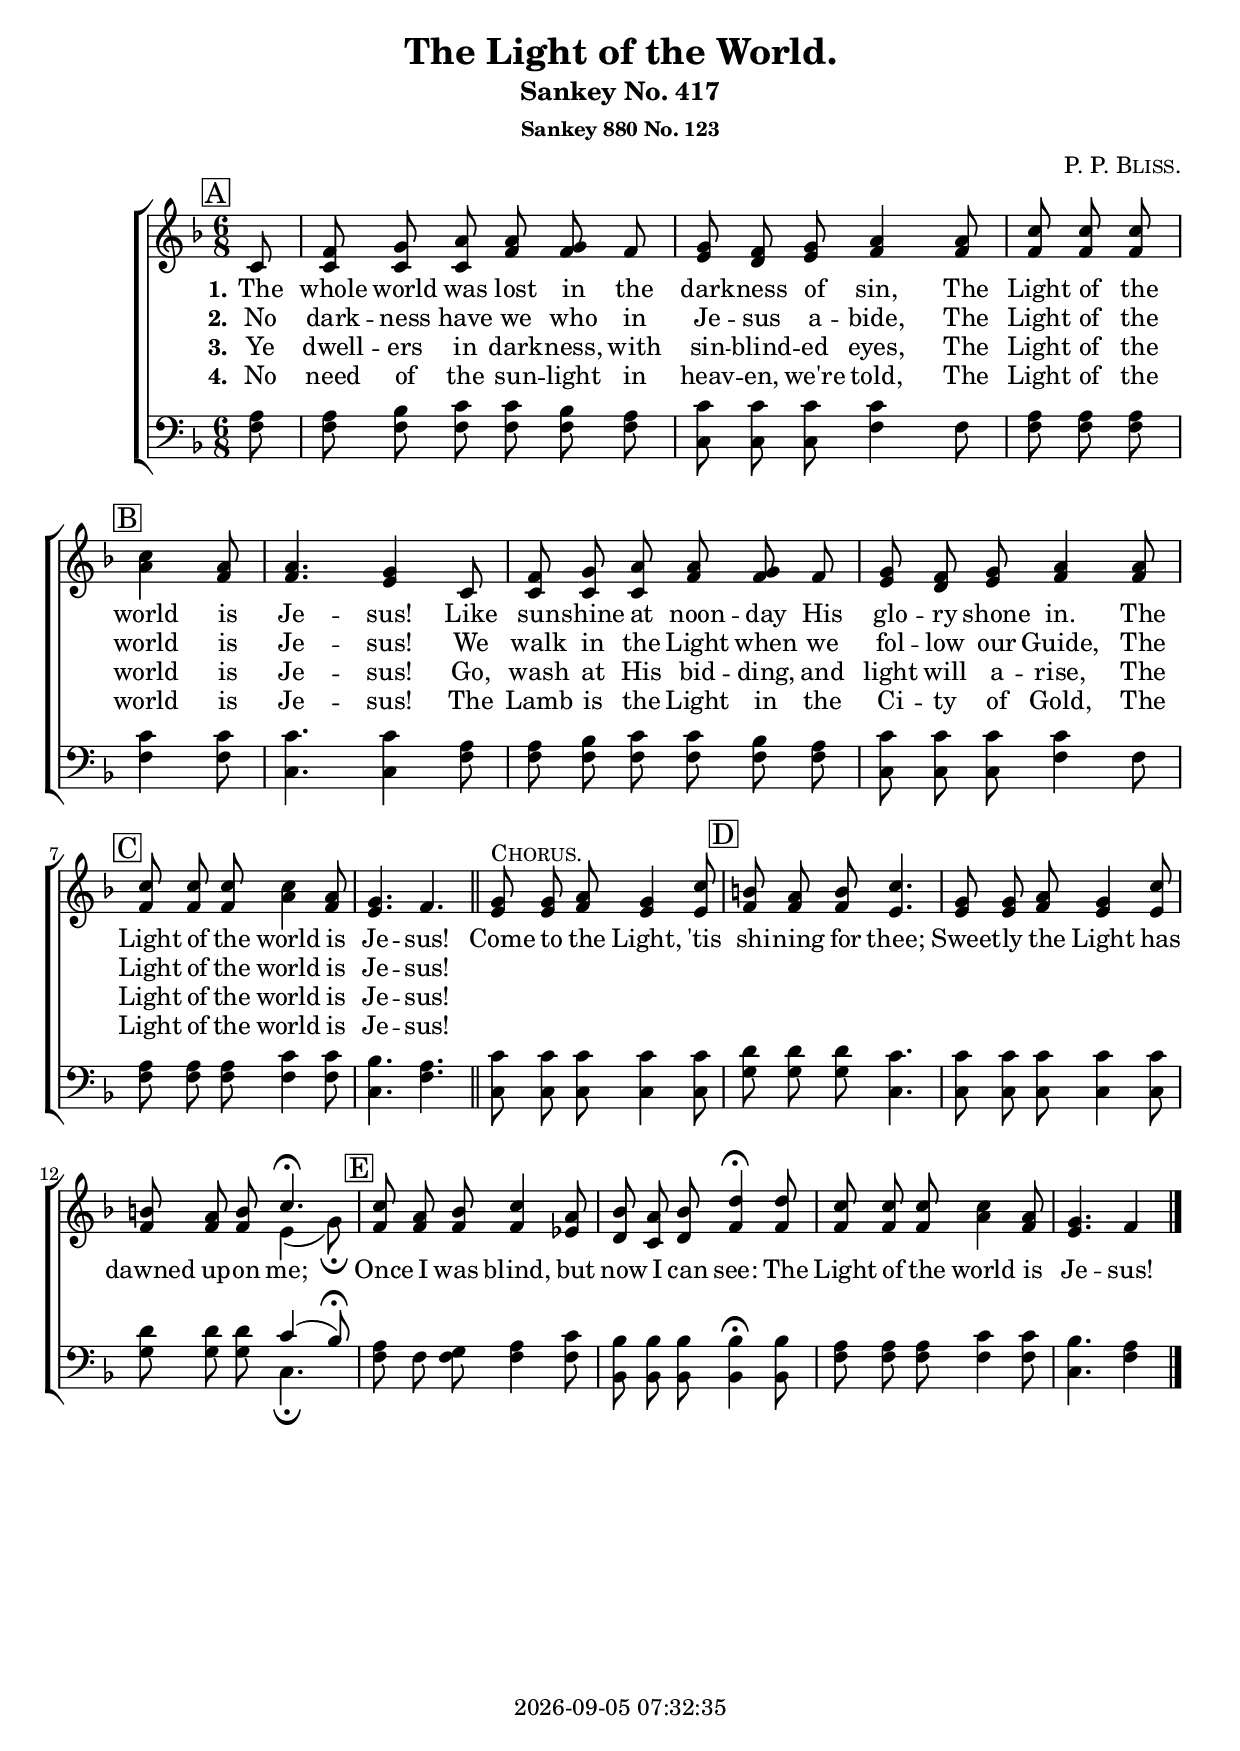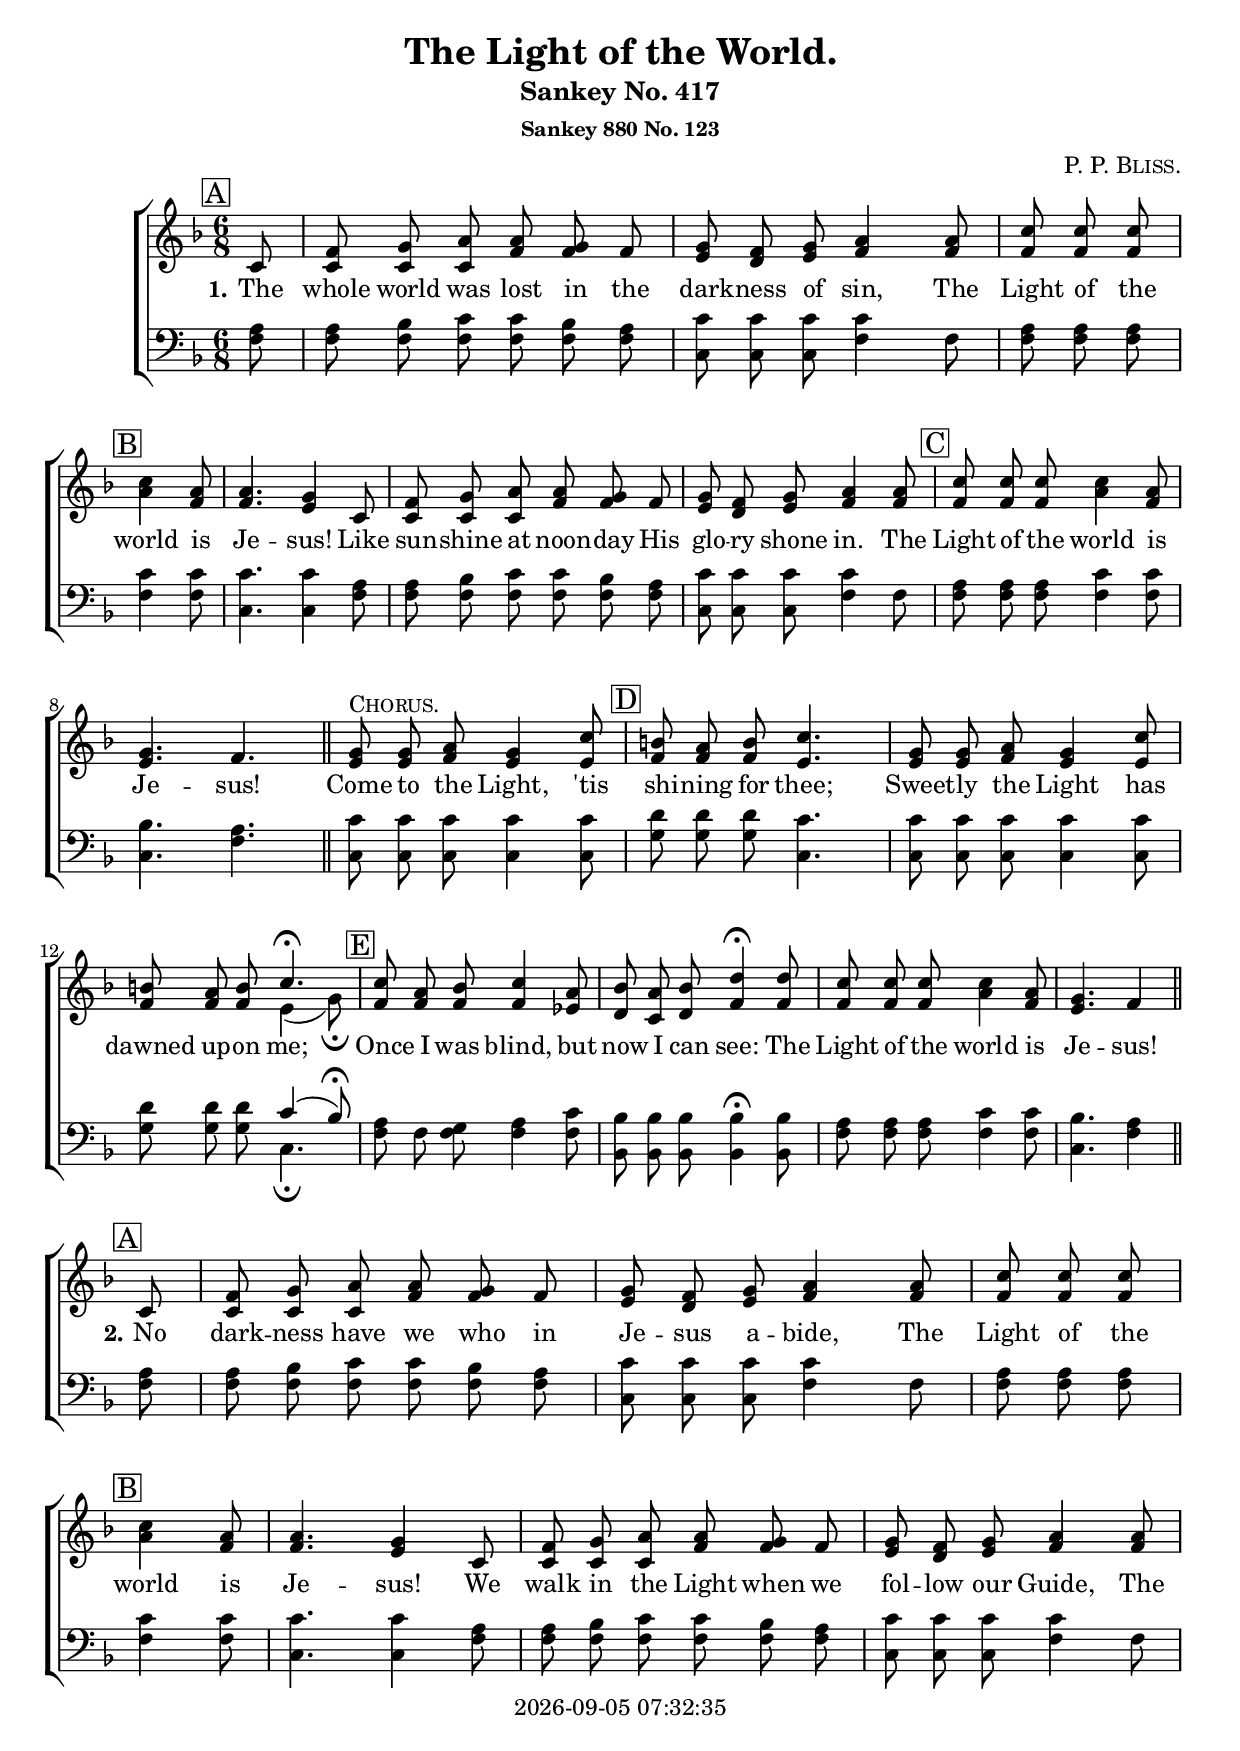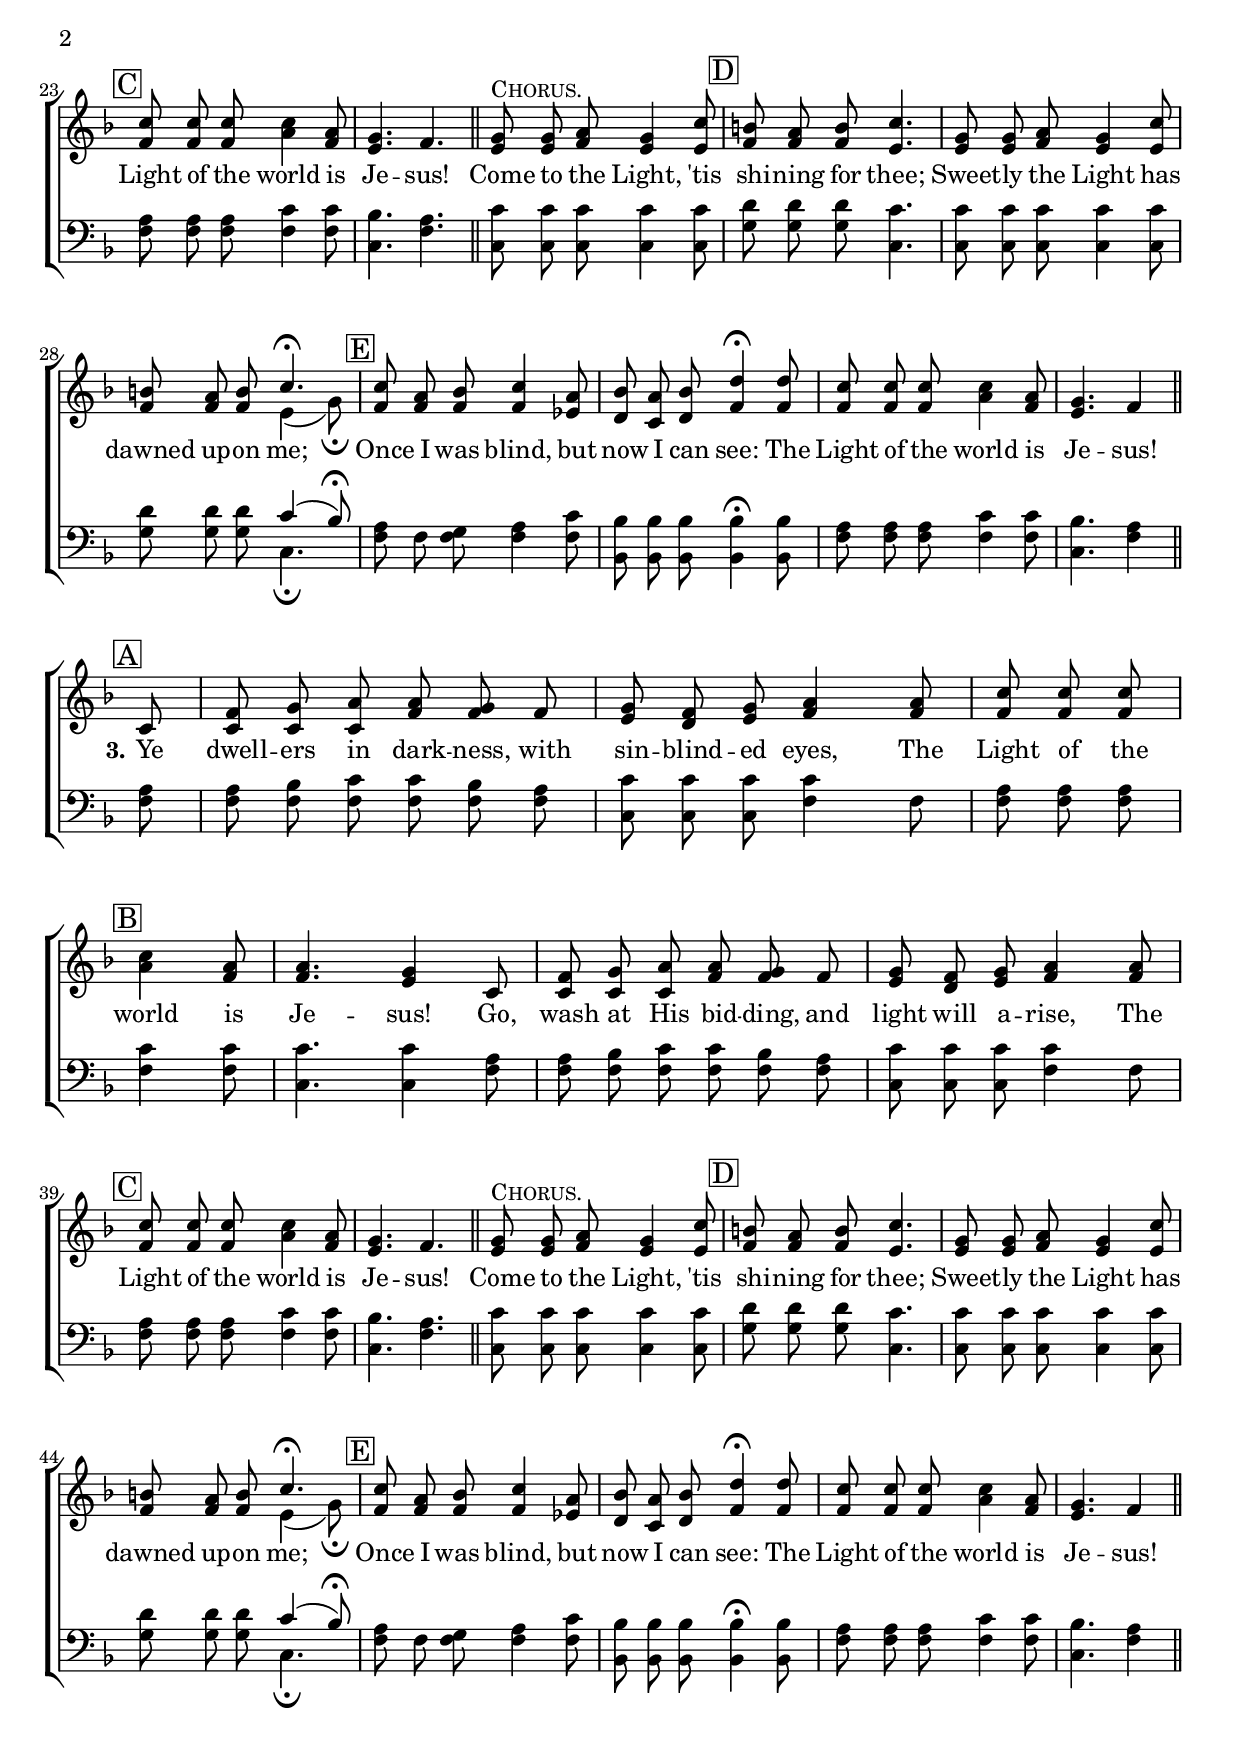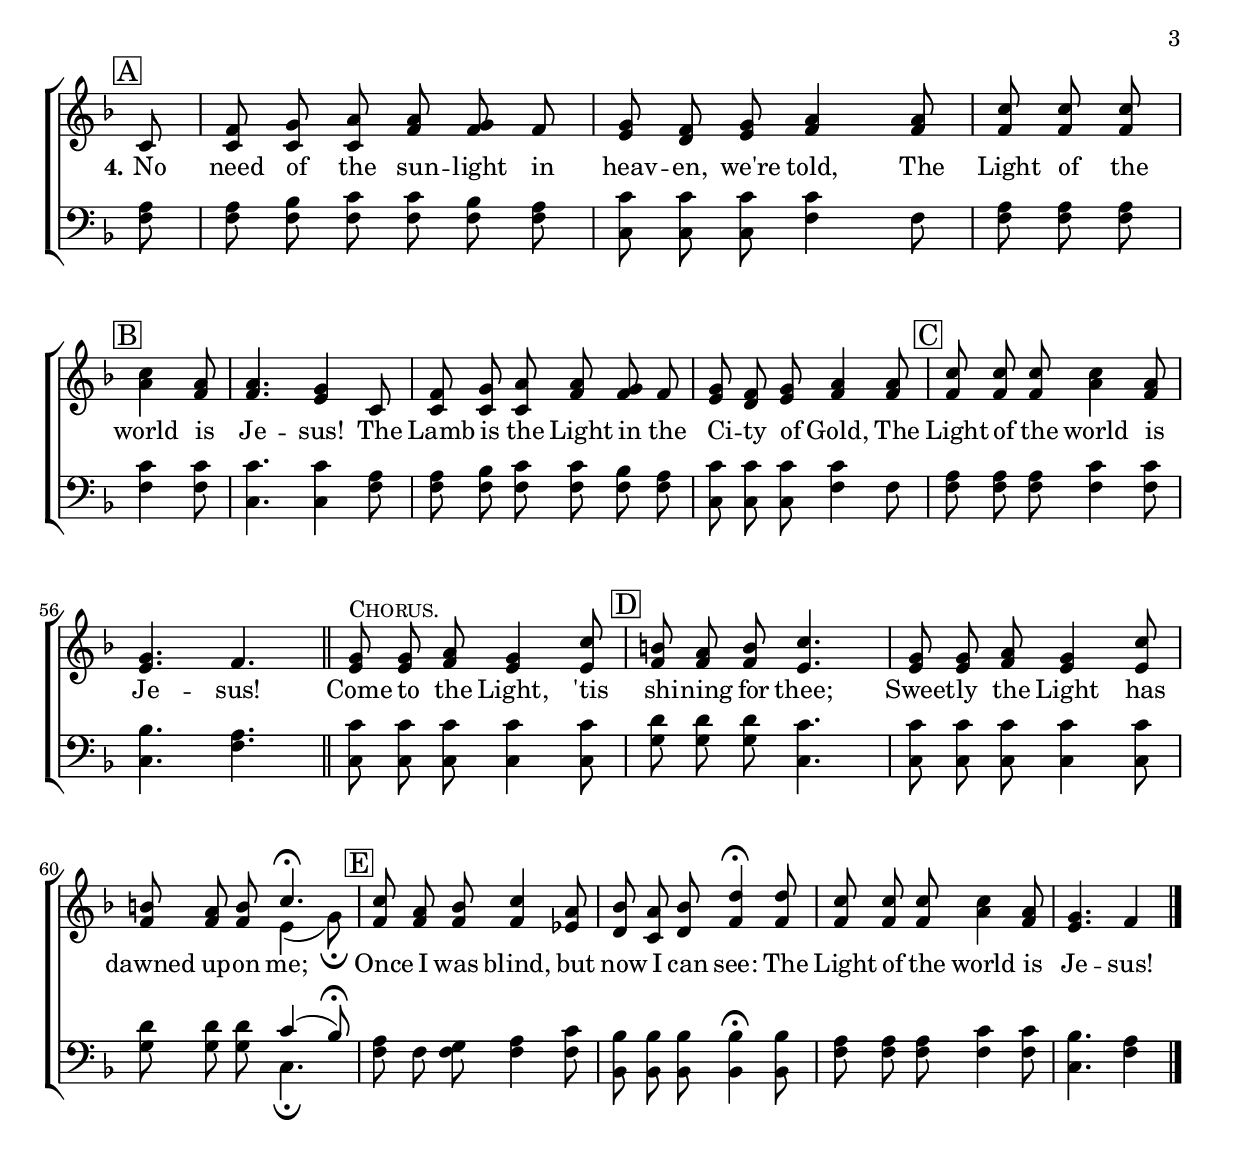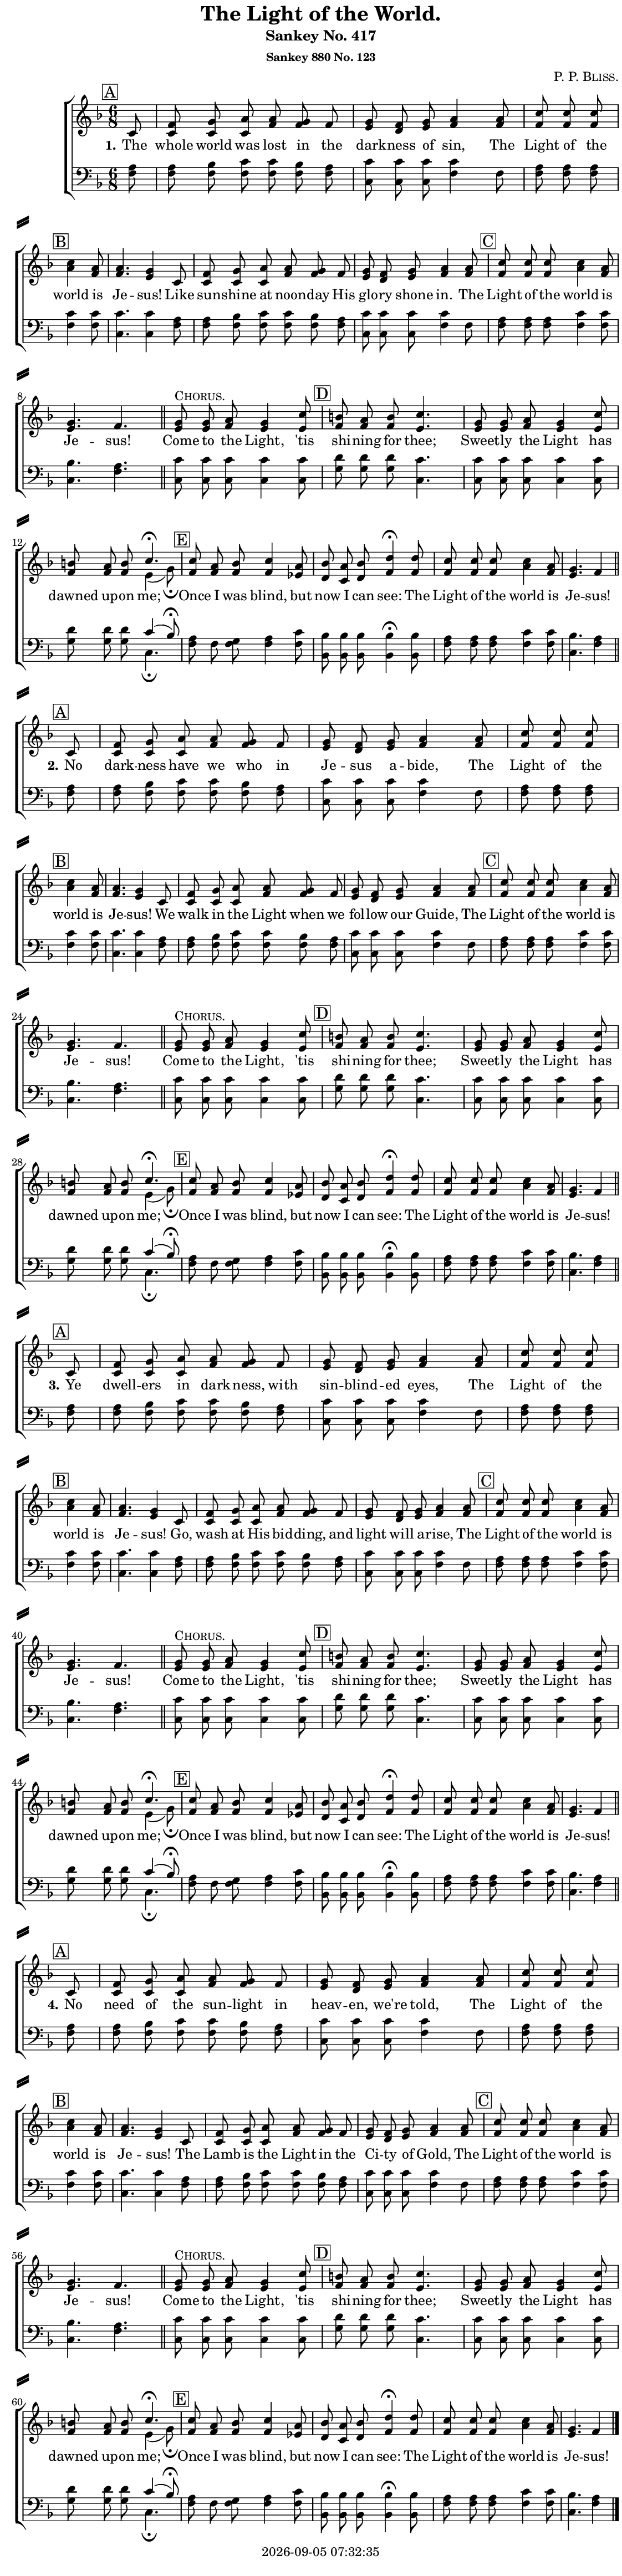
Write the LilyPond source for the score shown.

\version "2.22.1"

\include "articulate.ly"

today = #(strftime "%Y-%m-%d %H:%M:%S" (localtime (current-time)))

\header {
% centered at top
%  dedication  = "dedication"
  title       = "The Light of the World."
  subtitle    = "Sankey No. 417"
  subsubtitle = "Sankey 880 No. 123"
%  instrument  = "instrument"
  
% arrangement of following lines:
%
%  poet    composer
%  meter   arranger
%  piece       opus

  composer    = \markup\smallCaps "P. P. Bliss."
%  arranger    = "arranger"
%  opus        = "opus"

%  poet        = \markup\smallCaps "poet"
%  meter       = \markup\smallCaps "meter"
%  piece       = \markup\smallCaps "piece"

% centered at bottom
% tagline     = "tagline" % default lilypond version
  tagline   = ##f
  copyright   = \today
}

% #(set-global-staff-size 16)

global = {
  \key f \major
  \time 6/8
  \partial 8
}

RehearsalTrack = {
% \set Score.currentBarNumber = #5
  \mark \markup { \box "A" } s8  s2.*2 s4.
  \mark \markup { \box "B" } s4. s2.*3
  \mark \markup { \box "C" }     s2.*3
  \mark \markup { \box "D" }     s2.*3
  \mark \markup { \box "E" }     s2.*3 s4. s4
}

TempoTrack = {
  \set Score.tempoHideNote = ##t
  \tempo 4=120
}

nl = { \bar "||" \break }

soprano = \relative {
  \autoBeamOff
  c'8
  f8 g a a g f
  g8 f g a4 8
  c8 8 8 \bar "|" \break c4 a8
  a4. g4 c,8 % B
  f8 g a a g f
  g8 f g a4 8
  c8 8 8 4 a8 % C
  g4. f \bar "||"
  g8^\markup\smallCaps Chorus. 8 a g4 c8
  b8 a b c4. % D
  g8 8 a g4 c8
  b8 a b c4.\fermata
  c8 a bes c4 a8 % E
  bes8 a bes d4\fermata d8
  c8 8 8 4 a8
  g4. f4
}

alto = \relative {
  \autoBeamOff
  c'8
  c8 8 8 f f f
  e8 d e f4 8
  f8 8 8 a4 f8
  f4. e4 c8 % B
  c8 8 8 f f f
  e8 d e f4 8
  f8 8 8 a4 f8 % C
  e4. f
  e8 8 f e4 8
  f8 8 8 e4. % D
  e8 8 f e4 8
  f8 8 8 e4(g8\fermata)
  f8 8 8 4 ees8 % E
  d8 c d f4\fermata 8
  f8 8 8 a4 f8
  e4. f4
}

tenor = \relative {
  \autoBeamOff
  a8
  a8 bes c c bes a
  c8 8 8 4 f,8
  a8 8 8 c4 8
  c4. 4 a8 % B
  a8 bes c c bes a
  c8 8 8 4 f,8
  a8 8 8 c4 8 % C
  bes4. a
  c8 8 8 4 8
  d8 8 8 c4. % D
  c8 8 8 4 8
  d8 8 8 c4(bes8\fermata)
  a8 f g a4 c8 % E
  bes8 8 8 4\fermata 8
  a8 8 8 c4 8
  bes4. a4
}

bass = \relative {
  \autoBeamOff
  f8
  f8 8 8 8 8 8
  c8 8 8 f4 8
  f8 8 8 4 8
  c4. 4 f8 % B
  f8 8 8 8 8 8
  c8 8 8 f4 8
  f8 8 8 4 8 % C
  c4. f
  c8 8 8 4 8
  g'8 8 8 c,4. % D
  c8 8 8 4 8
  g'8 8 8 c,4.\fermata
  f8 8 8 4 8 % E
  bes,8 8 8 4\fermata 8
  f'8 8 8 4 8
  c4. f4
}

nom  = {   \set ignoreMelismata = ##t }
yesm = { \unset ignoreMelismata       }

chorus = \lyricmode {
  Come to the Light, 'tis shi -- ning for thee;
  Sweet -- ly the Light has dawned up -- on me;
  Once I was blind, but now I can see:
  The Light of the world is Je -- sus!
}

chorusMen = \lyricmode {
}

verses = 4

wordsOne = \lyricmode {
  \set stanza = "1."
  The whole world was lost in the dark -- ness of sin,
  The Light of the world is Je -- sus!
  Like sun -- shine at noon -- day His glo -- ry shone in.
  The Light of the world is Je -- sus!
}
  
wordsTwo = \lyricmode {
  \set stanza = "2."
  No dark -- ness have we who in Je -- sus a -- bide,
  The Light of the world is Je -- sus!
  We walk in the Light when we fol -- low our Guide,
  The Light of the world is Je -- sus!
}
  
wordsThree = \lyricmode {
  \set stanza = "3."
  Ye dwell -- ers in dark -- ness, with sin -- blind -- ed eyes,
  The Light of the world is Je -- sus!
  Go, wash at His bid -- ding, and light will a -- rise,
  The Light of the world is Je -- sus!
}
  
wordsFour = \lyricmode {
  \set stanza = "4."
  No need of the sun -- light in heav -- en, we're told,
  The Light of the world is Je -- sus!
  The Lamb is the Light in the Ci -- ty of Gold,
  The Light of the world is Je -- sus!
}
  
wordsMidi = \lyricmode {
  \set stanza = "1."
  "The " "whole " "world " "was " "lost " "in " "the " dark "ness " "of " "sin, "
  "\nThe " "Light " "of " "the " "world " "is " Je "sus! "
  "\nLike " sun "shine " "at " noon- "day " "His " glo "ry " "shone " "in. "
  "\nThe " "Light " "of " "the " "world " "is " Je "sus! "
  "\nCome " "to " "the " "Light, " "'tis " shi "ning " "for " "thee; "
  "\nSweet" "ly " "the " "Light " "has " "dawned " up "on " "me; "
  "\nOnce " "I " "was " "blind, " "but " "now " "I " "can " "see: "
  "\nThe " "Light " "of " "the " "world " "is " Je "sus! "

  \set stanza = "2."
  "\nNo " dark "ness " "have " "we " "who " "in " Je "sus " a "bide, "
  "\nThe " "Light " "of " "the " "world " "is " Je "sus! "
  "\nWe " "walk " "in " "the " "Light " "when " "we " fol "low " "our " "Guide, "
  "\nThe " "Light " "of " "the " "world " "is " Je "sus! "
  "\nCome " "to " "the " "Light, " "'tis " shi "ning " "for " "thee; "
  "\nSweet" "ly " "the " "Light " "has " "dawned " up "on " "me; "
  "\nOnce " "I " "was " "blind, " "but " "now " "I " "can " "see: "
  "\nThe " "Light " "of " "the " "world " "is " Je "sus! "

  \set stanza = "3."
  "\nYe " dwell "ers " "in " dark "ness, " "with " sin blind "ed " "eyes, "
  "\nThe " "Light " "of " "the " "world " "is " Je "sus! "
  "\nGo, " "wash " "at " "His " bid "ding, " "and " "light " "will " a "rise, "
  "\nThe " "Light " "of " "the " "world " "is " Je "sus! "
  "\nCome " "to " "the " "Light, " "'tis " shi "ning " "for " "thee; "
  "\nSweet" "ly " "the " "Light " "has " "dawned " up "on " "me; "
  "\nOnce " "I " "was " "blind, " "but " "now " "I " "can " "see: "
  "\nThe " "Light " "of " "the " "world " "is " Je "sus! "

  \set stanza = "4."
  "\nNo " "need " "of " "the " sun "light " "in " heav "en, " "we're " "told, "
  "\nThe " "Light " "of " "the " "world " "is " Je "sus! "
  "\nThe " "Lamb " "is " "the " "Light " "in " "the " Ci "ty " "of " "Gold, "
  "\nThe " "Light " "of " "the " "world " "is " Je "sus! "
  "\nCome " "to " "the " "Light, " "'tis " shi "ning " "for " "thee; "
  "\nSweet" "ly " "the " "Light " "has " "dawned " up "on " "me; "
  "\nOnce " "I " "was " "blind, " "but " "now " "I " "can " "see: "
  "\nThe " "Light " "of " "the " "world " "is " Je "sus! "
}

wordsMidiMen = \lyricmode {
}

\book {
  \bookOutputSuffix "midi"
  \score {
%    \articulate
        \new ChoirStaff <<
                                % Soprano staff
          \new Staff = soprano
          <<
            \new Voice { \repeat unfold \verses \TempoTrack     }
            \new Voice { \global \repeat unfold \verses \soprano \bar "|." }
            \addlyrics \wordsMidi
          >>
                                % Alto staff
          \new Staff = alto
          <<
            \new Voice { \global \repeat unfold \verses { \alto \nl } \bar "|." }
          >>
                                % Tenor staff
          \new Staff = tenor
          <<
            \clef "treble_8"
            \new Voice { \global \repeat unfold \verses \tenor }
            \addlyrics \wordsMidiMen
          >>
                                % Bass staff
          \new Staff = bass
          <<
            \clef "bass"
            \new Voice { \global \repeat unfold \verses \bass }
          >>
        >>
    \midi {}
  }
}

\book {
  \bookOutputSuffix "repeat"
  \score {
        \new ChoirStaff <<
                                  % Joint soprano/alto staff
          \new Staff = women \with { printPartCombineTexts = ##f }
          <<
            \new Voice \RehearsalTrack
            \new Voice \TempoTrack
            \new NullVoice = "aligner" \soprano
            \new Voice \partCombine { \global \soprano \bar "|." } { \global \alto }
            \new Lyrics \lyricsto "aligner" { \wordsOne \chorus }
            \new Lyrics \lyricsto "aligner"   \wordsTwo
            \new Lyrics \lyricsto "aligner"   \wordsThree
            \new Lyrics \lyricsto "aligner"   \wordsFour
          >>
                                  % Joint tenor/bass staff
          \new Staff = men \with { printPartCombineTexts = ##f }
          <<
            \clef "bass"
            \new Voice \partCombine { \global \tenor } { \global \bass }
            \new NullVoice = alignerT { \tenor }
          >>
          \new Lyrics \with {alignAboveContext = men} \lyricsto alignerT \chorusMen
        >>
    \layout {
      indent = 1.5\cm
      \pointAndClickOff
      \context {
        \Staff \RemoveAllEmptyStaves
      }
    }
  }
}

\book {
  \bookOutputSuffix "single"
  \score {
        \new ChoirStaff <<
                                  % Joint soprano/alto staff
          \new Staff = women \with { printPartCombineTexts = ##f }
          <<
            \new Voice { \repeat unfold \verses \RehearsalTrack }
            \new Voice { \repeat unfold \verses \TempoTrack }
            \new NullVoice = "aligner" { \repeat unfold \verses \soprano }
            \new Voice \partCombine { \global \repeat unfold \verses \soprano \bar "|." }
                                    { \global \repeat unfold \verses { \alto \nl } \bar "|." }
            \new Lyrics \lyricsto "aligner" { \wordsOne   \chorus
                                              \wordsTwo   \chorus
                                              \wordsThree \chorus
                                              \wordsFour  \chorus
                                            }
          >>
                                  % Joint tenor/bass staff
          \new Staff = men \with { printPartCombineTexts = ##f }
          <<
            \clef "bass"
            \new Voice \partCombine { \global \repeat unfold \verses \tenor }
                                    { \global \repeat unfold \verses \bass }
            \new NullVoice = alignerT { \repeat unfold \verses \tenor }
          >>
          \new Lyrics \with {alignAboveContext = men} \lyricsto alignerT { \repeat unfold \verses \chorusMen }
        >>
    \layout {
      indent = 1.5\cm
      \pointAndClickOff
      \context {
        \Staff \RemoveAllEmptyStaves
      }
    }
  }
}

\book {
  \bookOutputSuffix "singlepage"
  \paper {
    top-margin = 0
    left-margin = 7
    right-margin = 1
    paper-width = 190\mm
    page-breaking = #ly:one-page-breaking
    system-system-spacing.basic-distance = #15
    system-separator-markup = \slashSeparator
  }
  \score {
        \new ChoirStaff <<
                                  % Joint soprano/alto staff
          \new Staff = women \with { printPartCombineTexts = ##f }
          <<
            \new Voice { \repeat unfold \verses \RehearsalTrack }
            \new Voice { \repeat unfold \verses \TempoTrack }
            \new NullVoice = "aligner" { \repeat unfold \verses \soprano }
            \new Voice \partCombine { \global \repeat unfold \verses \soprano \bar "|." }
                                    { \global \repeat unfold \verses { \alto \nl } \bar "|." }
            \new Lyrics \lyricsto "aligner" { \wordsOne   \chorus
                                              \wordsTwo   \chorus
                                              \wordsThree \chorus
                                              \wordsFour  \chorus
                                            }
          >>
                                  % Joint tenor/bass staff
          \new Staff = men \with { printPartCombineTexts = ##f }
          <<
            \clef "bass"
            \new Voice \partCombine { \global \repeat unfold \verses \tenor }
                                    { \global \repeat unfold \verses \bass }
            \new NullVoice = alignerT { \repeat unfold \verses \tenor }
          >>
          \new Lyrics \with {alignAboveContext = men} \lyricsto alignerT { \repeat unfold \verses \chorusMen }
        >>
    \layout {
      indent = 1.5\cm
      \pointAndClickOff
      \context {
        \Staff \RemoveAllEmptyStaves
      }
    }
  }
}
